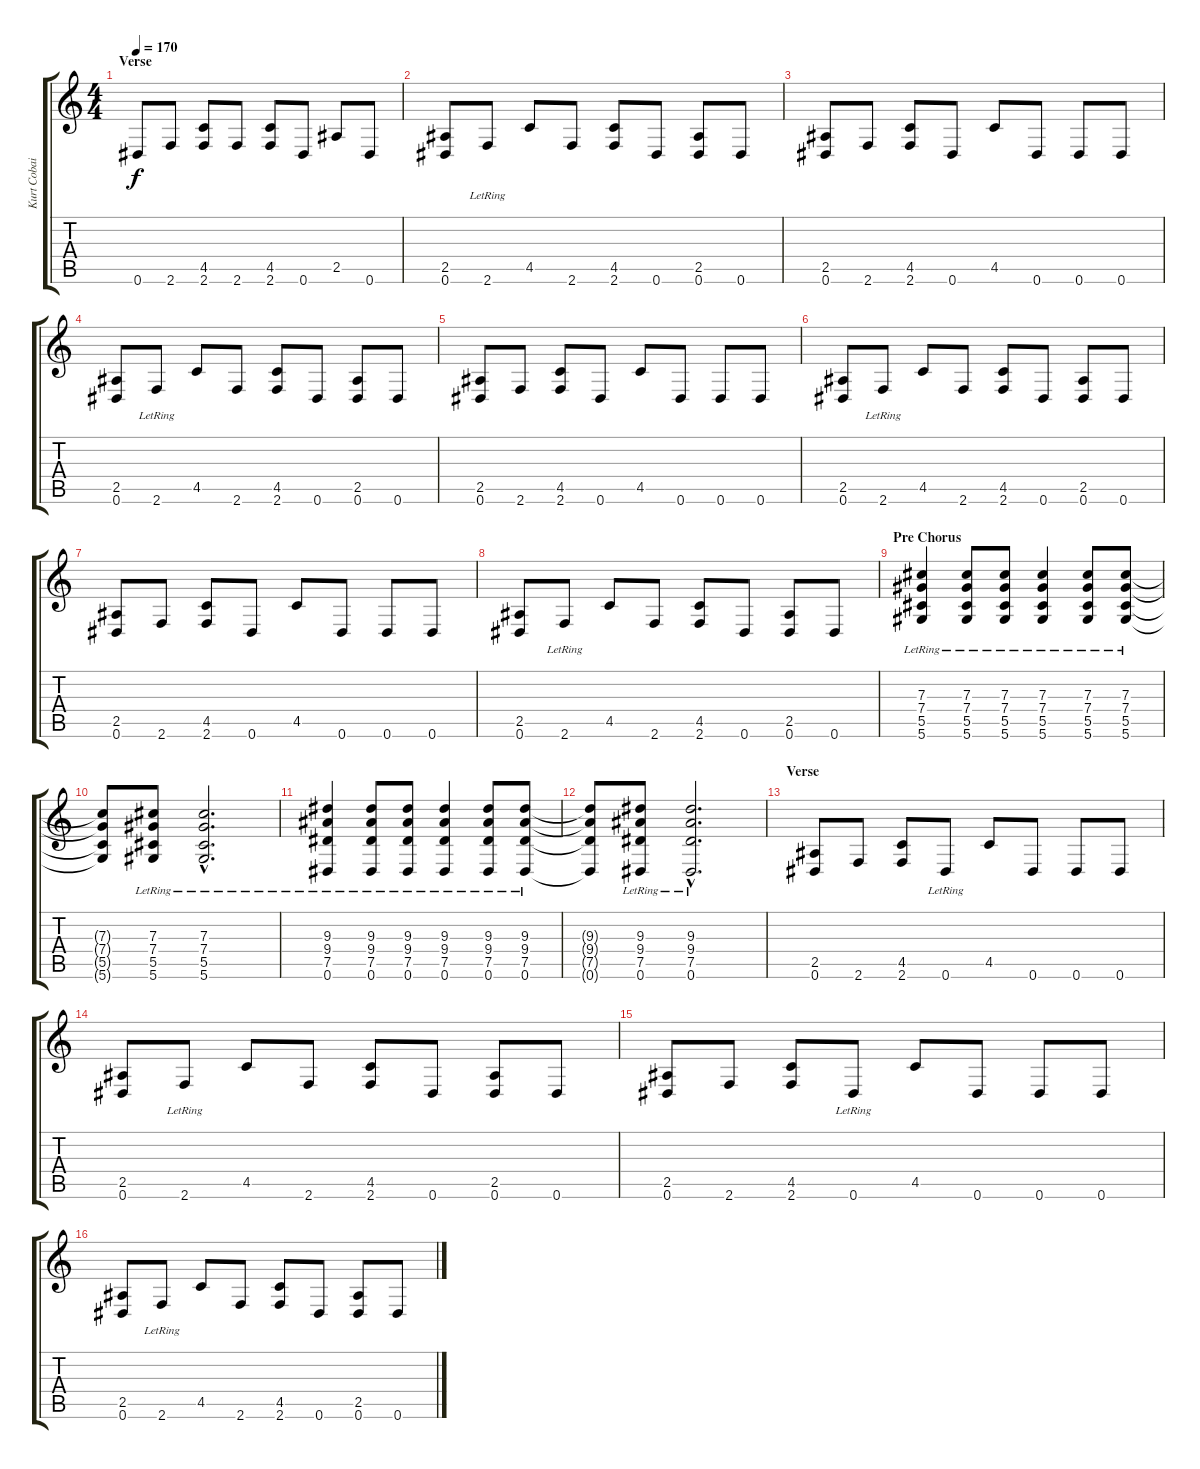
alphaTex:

\track ("Kurt Cobain (Guitar)" "Kurt Cobai") {instrument electricguitarclean}
\staff {score tabs}
\tuning (Eb4 Bb3 Gb3 Db3 Ab2 Eb2) {hide}
\ts (4 4)
\section ("" "Verse")
\tempo 170
\clef g2
\ks c
0.6.8{dy f} 2.6.8 (4.5 2.6).8 2.6.8 (4.5 2.6).8 0.6.8 2.5.8 0.6.8 |
(2.5 0.6).8 2.6{lr}.8 4.5.8 2.6.8 (4.5 2.6).8 0.6.8 (2.5 0.6).8 0.6.8 |
(2.5 0.6).8 2.6.8 (4.5 2.6).8 0.6.8 4.5.8 0.6.8 0.6.8 0.6.8 |
(2.5 0.6).8 2.6{lr}.8 4.5.8 2.6.8 (4.5 2.6).8 0.6.8 (2.5 0.6).8 0.6.8 |
(2.5 0.6).8 2.6.8 (4.5 2.6).8 0.6.8 4.5.8 0.6.8 0.6.8 0.6.8 |
(2.5 0.6).8 2.6{lr}.8 4.5.8 2.6.8 (4.5 2.6).8 0.6.8 (2.5 0.6).8 0.6.8 |
(2.5 0.6).8 2.6.8 (4.5 2.6).8 0.6.8 4.5.8 0.6.8 0.6.8 0.6.8 |
(2.5 0.6).8 2.6{lr}.8 4.5.8 2.6.8 (4.5 2.6).8 0.6.8 (2.5 0.6).8 0.6.8 |
\section ("" "Pre Chorus")
(7.3 7.4 5.5{lr} 5.6{lr}).4{instrument distortionguitar} (7.3 7.4 5.5{lr} 5.6{lr}).8 (7.3 7.4 5.5{lr} 5.6{lr}).8 (7.3 7.4 5.5{lr} 5.6{lr}).4 (7.3 7.4 5.5{lr} 5.6{lr}).8 (7.3 7.4 5.5{lr} 5.6{lr}).8 |
(7.3{t} 7.4{t} 5.5{t} 5.6{t}).8 (7.3 7.4 5.5{lr} 5.6{lr}).8 (7.3{hac} 7.4{hac} 5.5{hac lr} 5.6{hac lr}).2{d} |
(9.3 9.4 7.5{lr} 0.6{lr}).4 (9.3 9.4 7.5{lr} 0.6{lr}).8 (9.3 9.4 7.5{lr} 0.6{lr}).8 (9.3 9.4 7.5{lr} 0.6{lr}).4 (9.3 9.4 7.5{lr} 0.6{lr}).8 (9.3 9.4 7.5{lr} 0.6{lr}).8 |
(9.3{t} 9.4{t} 7.5{t} 0.6{t}).8 (9.3 9.4 7.5{lr} 0.6{lr}).8 (9.3{hac} 9.4{hac} 7.5{hac lr} 0.6{hac lr}).2{d} |
\section ("" "Verse")
(2.5 0.6).8{instrument electricguitarclean} 2.6.8 (4.5 2.6).8 0.6{lr}.8 4.5.8 0.6.8 0.6.8 0.6.8 |
(2.5 0.6).8 2.6{lr}.8 4.5.8 2.6.8 (4.5 2.6).8 0.6.8 (2.5 0.6).8 0.6.8 |
(2.5 0.6).8 2.6.8 (4.5 2.6).8 0.6{lr}.8 4.5.8 0.6.8 0.6.8 0.6.8 |
(2.5 0.6).8 2.6{lr}.8 4.5.8 2.6.8 (4.5 2.6).8 0.6.8 (2.5 0.6).8 0.6.8
